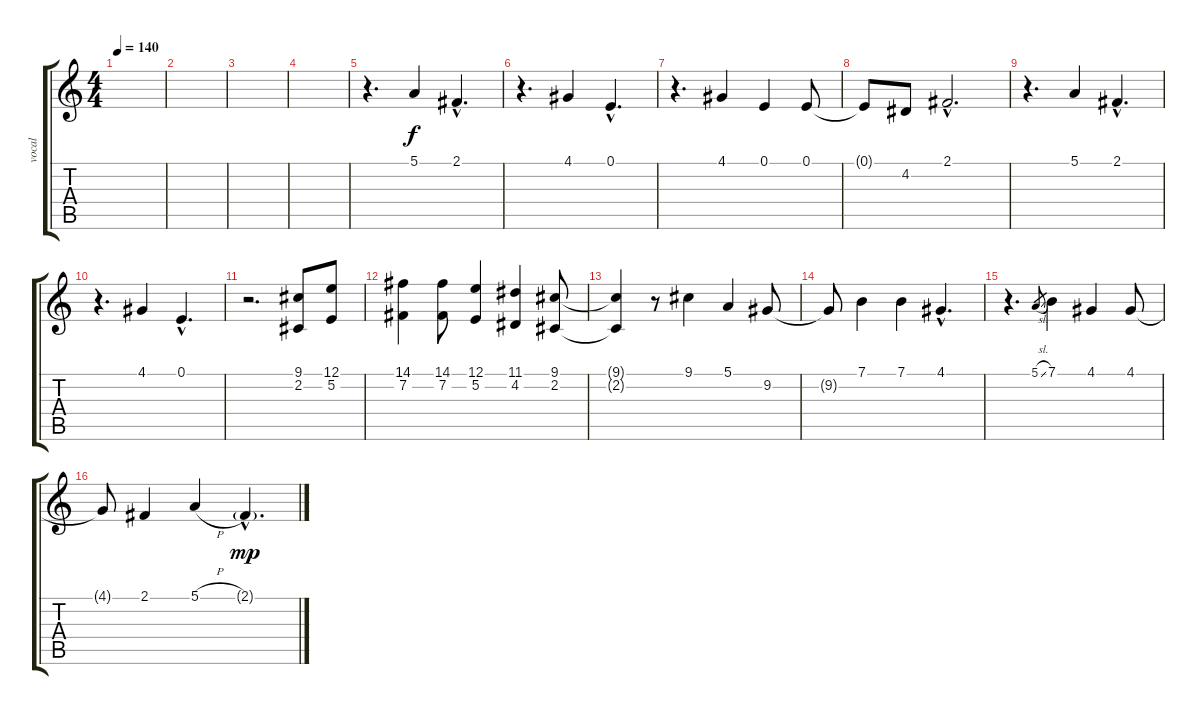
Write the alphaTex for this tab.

\track ("vocal" "vocal") {instrument violin}
\staff {score tabs}
\tuning (E4 B3 G3 D3 A2 E2) {hide}
\ts (4 4)
\tempo 140
\clef g2
\ks c
|
|
|
|
r.4{d} 5.1.4 2.1{hac}.4{d} |
r.4{d} 4.1.4 0.1{hac}.4{d} |
r.4{d} 4.1.4 0.1.4 0.1.8 |
0.1{t}.8 4.2.8 2.1{hac}.2{d} |
r.4{d} 5.1.4 2.1{hac}.4{d} |
r.4{d} 4.1.4 0.1{hac}.4{d} |
r.2{d} (9.1 2.2).8 (12.1 5.2).8 |
(14.1 7.2).4 (14.1 7.2).8 (12.1 5.2).4 (11.1 4.2).4 (9.1 2.2).8 |
(9.1{t} 2.2{t}).4 r.8 9.1.4 5.1.4 9.2.8 |
9.2{t}.8 7.1.4 7.1.4 4.1{hac}.4{d} |
r.4{d} 5.1{sl}.8{gr} 7.1.4 4.1.4 4.1.8 |
4.1{t}.8 2.1.4 5.1{h}.4 2.1{g hac}.4{d dy mp}
